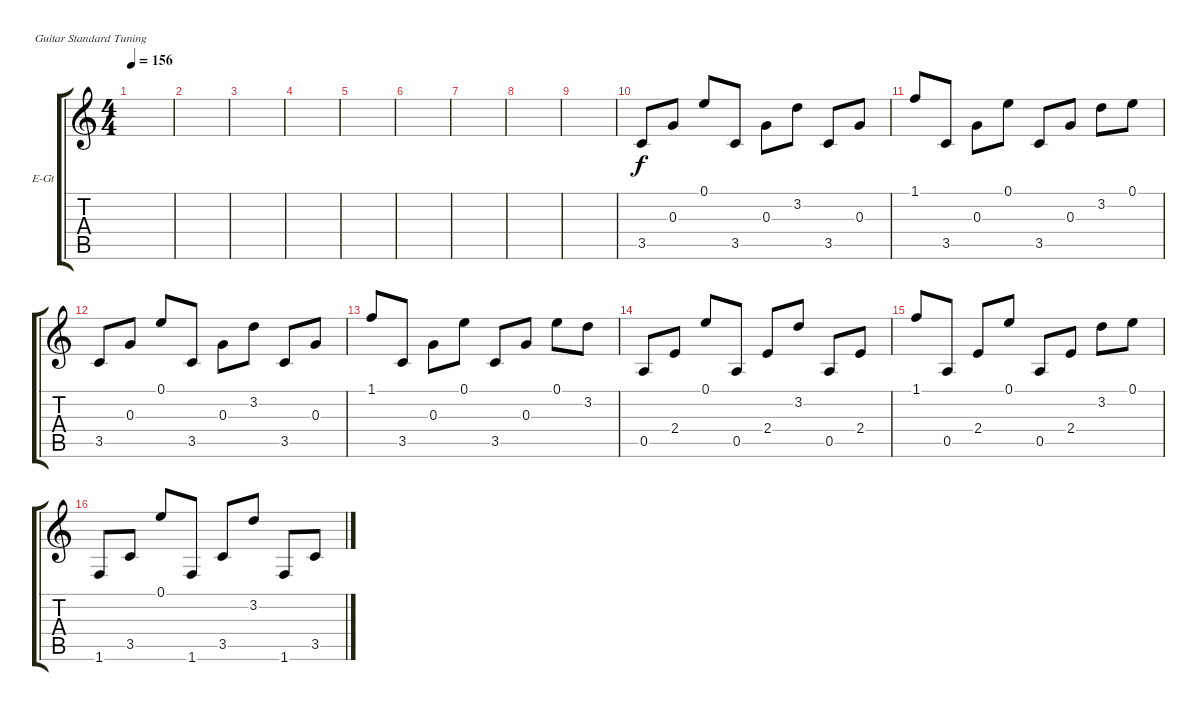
\defaultSystemsLayout 4
\bracketExtendMode groupsimilarinstruments
\firstSystemTrackNameOrientation horizontal
\otherSystemsTrackNameOrientation horizontal
\track ("Electric Guitar" "E-Gt") {instrument distortionguitar}
\staff {score tabs}
\tuning (E4 B3 G3 D3 A2 E2)
\ts (4 4)
\tempo 156
\clef g2
\scale
0.333333
\ks c
|
\scale
0.333333 |
\scale
0.333333 |
\scale
0.333333 |
\scale
0.333333 |
\scale
0.333333 |
\scale
0.333333 |
\scale
0.333333 |
\scale
0.333333 |
\scale
0.333333 3.5.8 0.3.8 0.1.8 3.5.8 0.3.8 3.2.8 3.5.8 0.3.8 |
\scale
0.333333 1.1.8 3.5.8 0.3.8 0.1.8 3.5.8 0.3.8 3.2.8 0.1.8 |
\scale
0.333333 3.5.8 0.3.8 0.1.8 3.5.8 0.3.8 3.2.8 3.5.8 0.3.8 |
\scale
0.333333 1.1.8 3.5.8 0.3.8 0.1.8 3.5.8 0.3.8 0.1.8 3.2.8 |
\scale
0.333333 0.5.8 2.4.8 0.1.8 0.5.8 2.4.8 3.2.8 0.5.8 2.4.8 |
\scale
0.333333 1.1.8 0.5.8 2.4.8 0.1.8 0.5.8 2.4.8 3.2.8 0.1.8 |
\scale
0.333333 1.6.8 3.5.8 0.1.8 1.6.8 3.5.8 3.2.8 1.6.8 3.5.8
